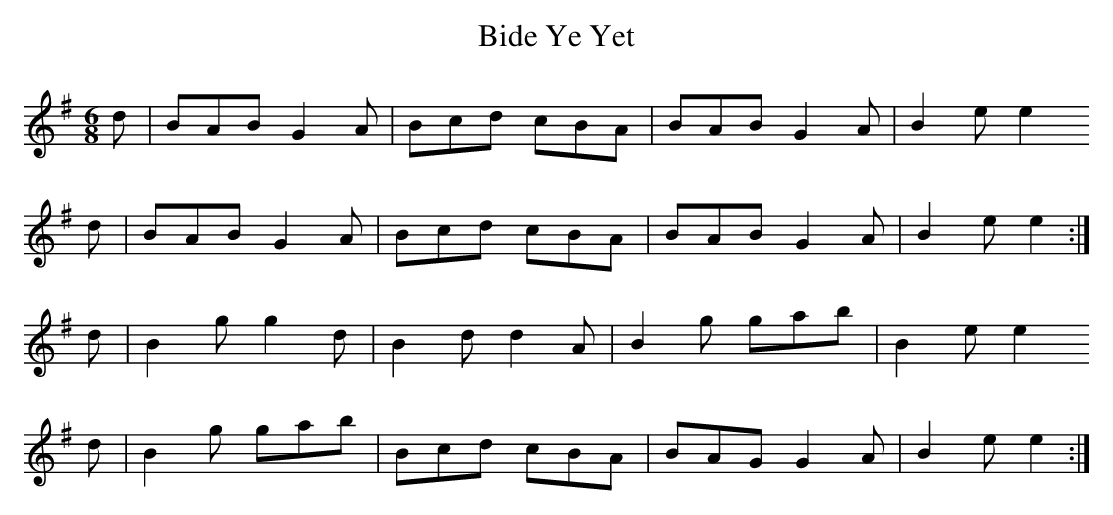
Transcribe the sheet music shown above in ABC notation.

X:1
T:Bide Ye Yet
M:6/8
L:1/8
K:EMin
d|BAB G2A|Bcd cBA|BAB G2A|B2e e2
d|BAB G2A|Bcd cBA|BAB G2A|B2e e2:|
d|B2g g2d|B2d d2A|B2g gab|B2e e2
d|B2g gab|Bcd cBA|BAG G2A|B2e e2:|
